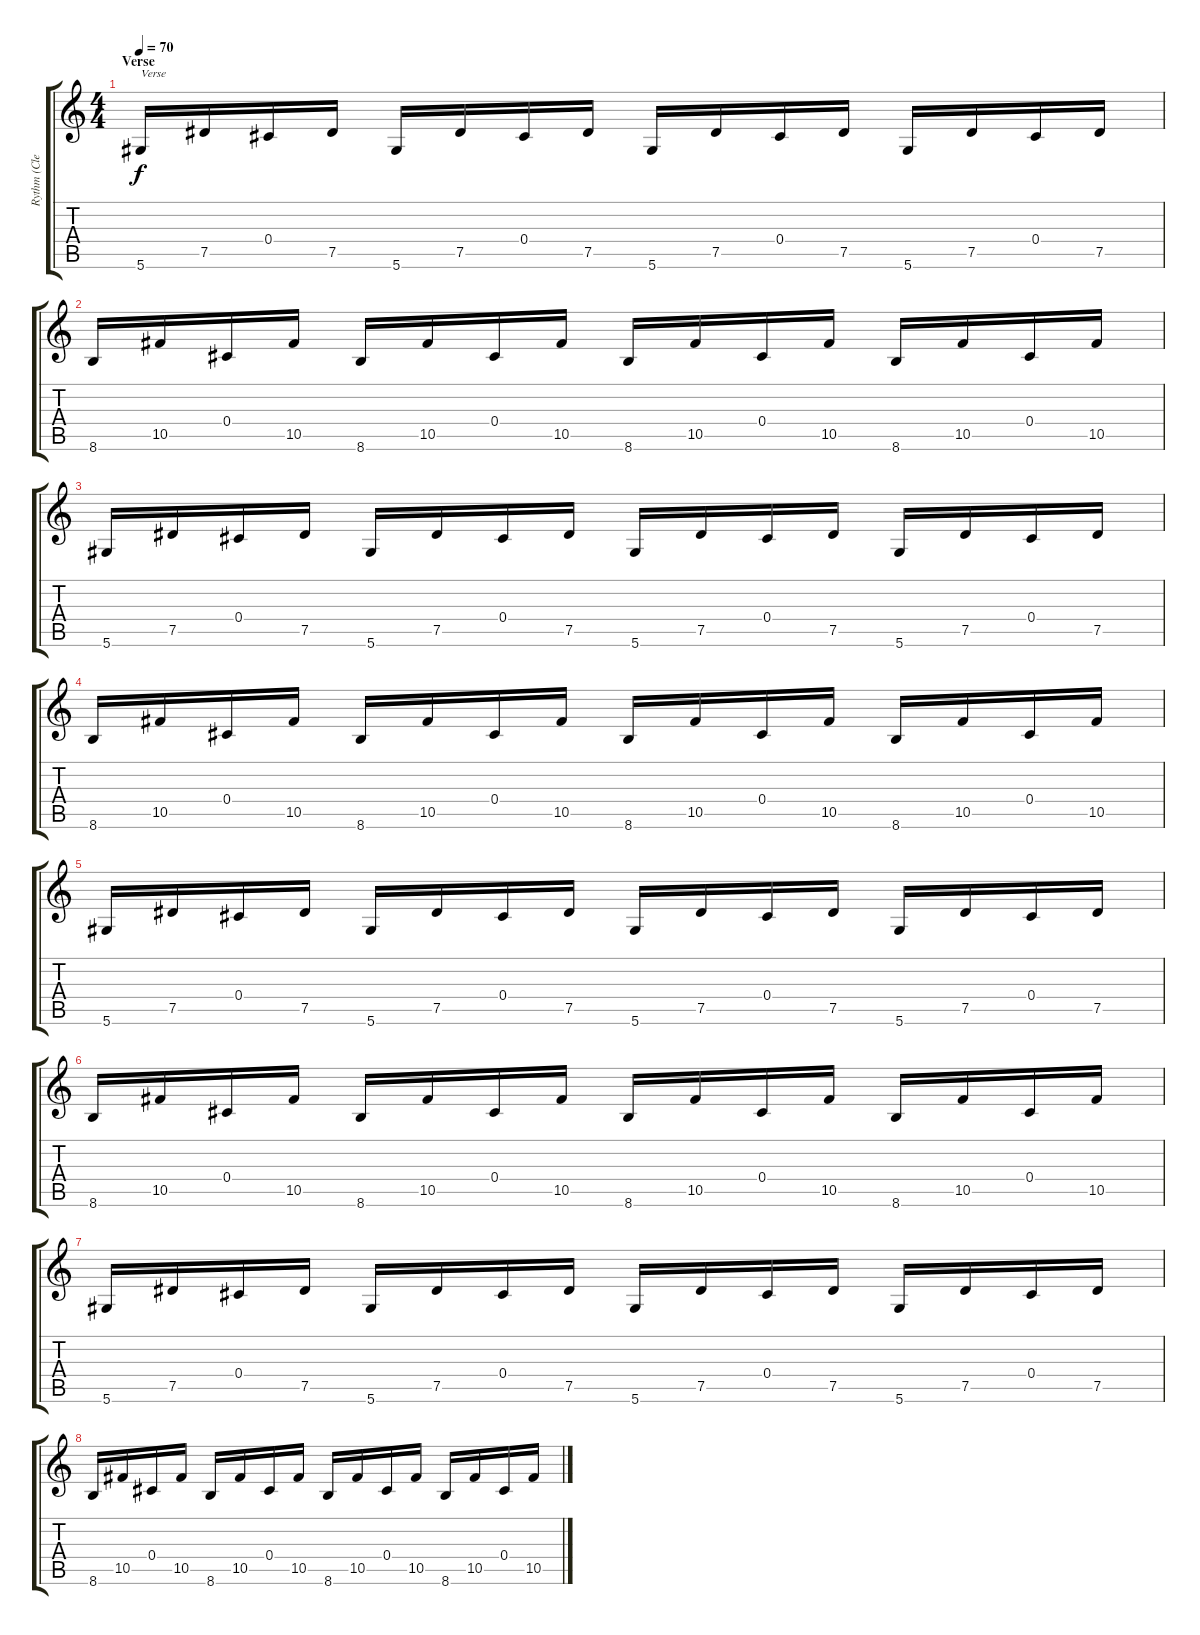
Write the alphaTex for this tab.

\track ("Rythm (Clean)" "Rythm (Cle") {instrument electricguitarjazz}
\staff {score tabs}
\tuning (Eb4 Bb3 Gb3 Db3 Ab2 Eb2) {hide}
\ts (4 4)
\section ("" "Verse")
\tempo 70
\clef g2
\ks c
5.6.16{txt "Verse" dy f} 7.5.16 0.4.16 7.5.16 5.6.16 7.5.16 0.4.16 7.5.16 5.6.16 7.5.16 0.4.16 7.5.16 5.6.16 7.5.16 0.4.16 7.5.16 |
8.6.16 10.5.16 0.4.16 10.5.16 8.6.16 10.5.16 0.4.16 10.5.16 8.6.16 10.5.16 0.4.16 10.5.16 8.6.16 10.5.16 0.4.16 10.5.16 |
5.6.16 7.5.16 0.4.16 7.5.16 5.6.16 7.5.16 0.4.16 7.5.16 5.6.16 7.5.16 0.4.16 7.5.16 5.6.16 7.5.16 0.4.16 7.5.16 |
8.6.16 10.5.16 0.4.16 10.5.16 8.6.16 10.5.16 0.4.16 10.5.16 8.6.16 10.5.16 0.4.16 10.5.16 8.6.16 10.5.16 0.4.16 10.5.16 |
5.6.16 7.5.16 0.4.16 7.5.16 5.6.16 7.5.16 0.4.16 7.5.16 5.6.16 7.5.16 0.4.16 7.5.16 5.6.16 7.5.16 0.4.16 7.5.16 |
8.6.16 10.5.16 0.4.16 10.5.16 8.6.16 10.5.16 0.4.16 10.5.16 8.6.16 10.5.16 0.4.16 10.5.16 8.6.16 10.5.16 0.4.16 10.5.16 |
5.6.16 7.5.16 0.4.16 7.5.16 5.6.16 7.5.16 0.4.16 7.5.16 5.6.16 7.5.16 0.4.16 7.5.16 5.6.16 7.5.16 0.4.16 7.5.16 |
8.6.16 10.5.16 0.4.16 10.5.16 8.6.16 10.5.16 0.4.16 10.5.16 8.6.16 10.5.16 0.4.16 10.5.16 8.6.16 10.5.16 0.4.16 10.5.16
